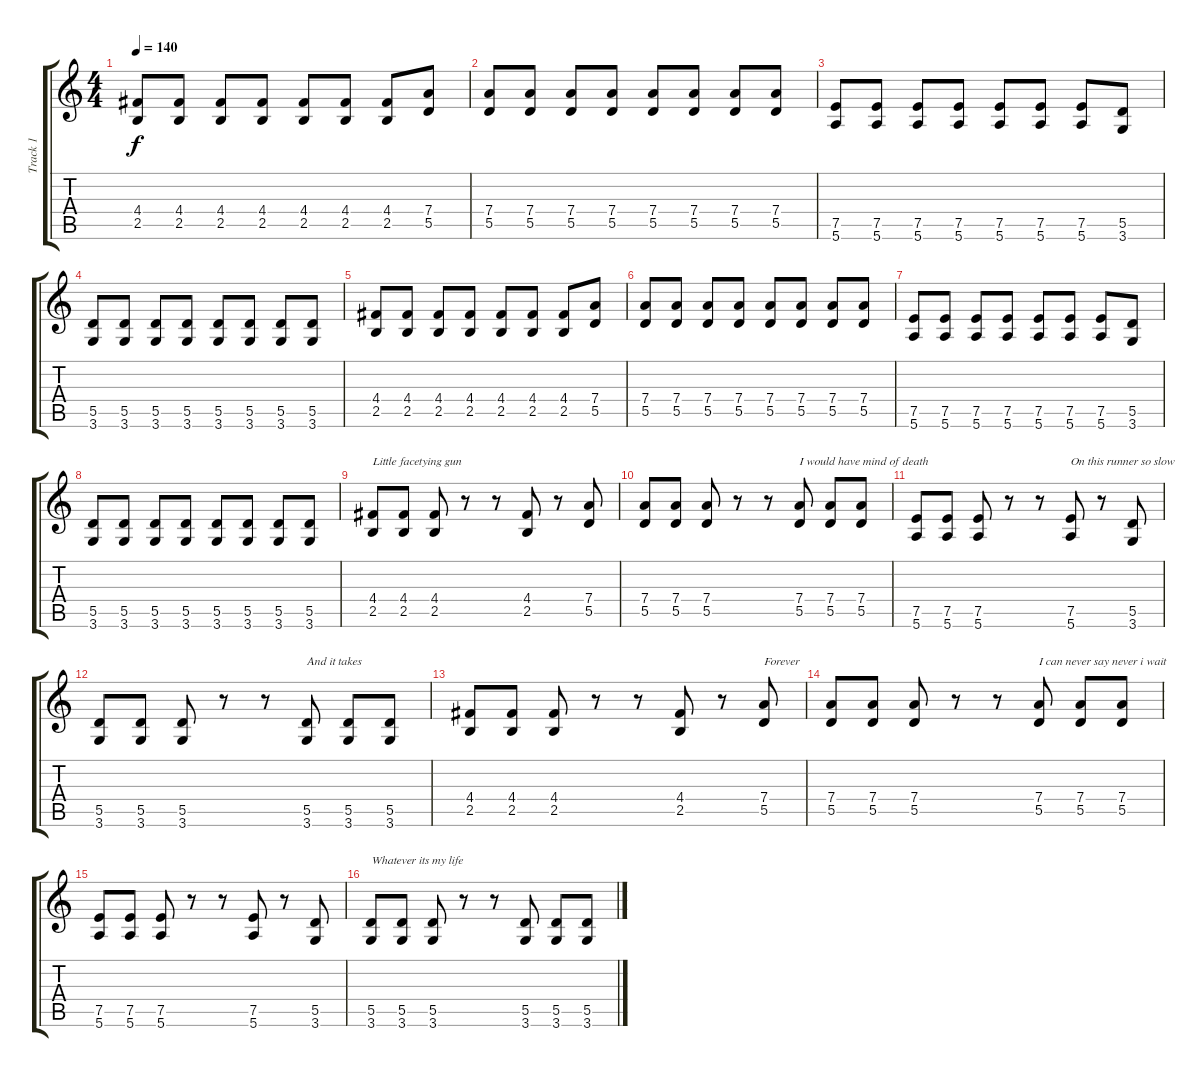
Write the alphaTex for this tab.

\track ("Track 1" "Track 1") {instrument distortionguitar}
\staff {score tabs}
\tuning (E4 B3 G3 D3 A2 E2) {hide}
\ts (4 4)
\tempo 140
\clef g2
\ks c
(4.4 2.5).8{dy f volume 12} (4.4 2.5).8 (4.4 2.5).8 (4.4 2.5).8 (4.4 2.5).8 (4.4 2.5).8 (4.4 2.5).8 (7.4 5.5).8 |
(7.4 5.5).8 (7.4 5.5).8 (7.4 5.5).8 (7.4 5.5).8 (7.4 5.5).8 (7.4 5.5).8 (7.4 5.5).8 (7.4 5.5).8 |
(7.5 5.6).8 (7.5 5.6).8 (7.5 5.6).8 (7.5 5.6).8 (7.5 5.6).8 (7.5 5.6).8 (7.5 5.6).8 (5.5 3.6).8 |
(5.5 3.6).8 (5.5 3.6).8 (5.5 3.6).8 (5.5 3.6).8 (5.5 3.6).8 (5.5 3.6).8 (5.5 3.6).8 (5.5 3.6).8 |
(4.4 2.5).8 (4.4 2.5).8 (4.4 2.5).8 (4.4 2.5).8 (4.4 2.5).8 (4.4 2.5).8 (4.4 2.5).8 (7.4 5.5).8 |
(7.4 5.5).8 (7.4 5.5).8 (7.4 5.5).8 (7.4 5.5).8 (7.4 5.5).8 (7.4 5.5).8 (7.4 5.5).8 (7.4 5.5).8 |
(7.5 5.6).8 (7.5 5.6).8 (7.5 5.6).8 (7.5 5.6).8 (7.5 5.6).8 (7.5 5.6).8 (7.5 5.6).8 (5.5 3.6).8 |
(5.5 3.6).8 (5.5 3.6).8 (5.5 3.6).8 (5.5 3.6).8 (5.5 3.6).8 (5.5 3.6).8 (5.5 3.6).8 (5.5 3.6).8 |
(4.4 2.5).8{txt "Little facetying gun" volume 14} (4.4 2.5).8 (4.4 2.5).8 r.8 r.8 (4.4 2.5).8 r.8 (7.4 5.5).8 |
(7.4 5.5).8 (7.4 5.5).8 (7.4 5.5).8 r.8 r.8 (7.4 5.5).8{txt "I would have mind of death"} (7.4 5.5).8 (7.4 5.5).8 |
(7.5 5.6).8 (7.5 5.6).8 (7.5 5.6).8 r.8 r.8 (7.5 5.6).8{txt "On this runner so slow"} r.8 (5.5 3.6).8 |
(5.5 3.6).8 (5.5 3.6).8 (5.5 3.6).8 r.8 r.8 (5.5 3.6).8{txt "And it takes"} (5.5 3.6).8 (5.5 3.6).8 |
(4.4 2.5).8 (4.4 2.5).8 (4.4 2.5).8 r.8 r.8 (4.4 2.5).8 r.8 (7.4 5.5).8{txt "Forever"} |
(7.4 5.5).8 (7.4 5.5).8 (7.4 5.5).8 r.8 r.8 (7.4 5.5).8{txt "I can never say never i wait"} (7.4 5.5).8 (7.4 5.5).8 |
(7.5 5.6).8 (7.5 5.6).8 (7.5 5.6).8 r.8 r.8 (7.5 5.6).8 r.8 (5.5 3.6).8 |
(5.5 3.6).8{txt "Whatever its my life"} (5.5 3.6).8 (5.5 3.6).8 r.8 r.8 (5.5 3.6).8 (5.5 3.6).8 (5.5 3.6).8
